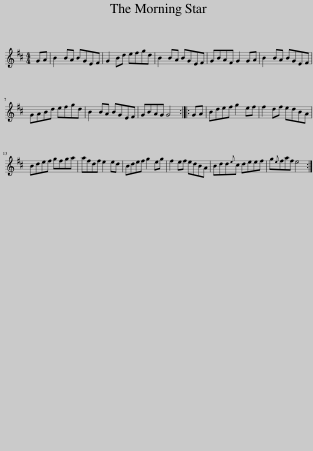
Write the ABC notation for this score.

X:1
L:1/8
M:4/4
I:linebreak $
K:D
V:1 treble
V:1
 GA | B2 BA BGEF | G2 Bd efgd | B2 BA BGEF | GBAF G2 GA | %5
 B2 BA BGEF |$ GABd efgd | B2 BA BGEF | GBAG G4 :: GA | %10
 Bdef g2 ef | f2 df edBA |$ Bdef gfga | afdf e2 ed | Bdef g2 eg | %15
 f2 ef edBA | Bdd{e}c deef | g{e}faf e4 :| %18
